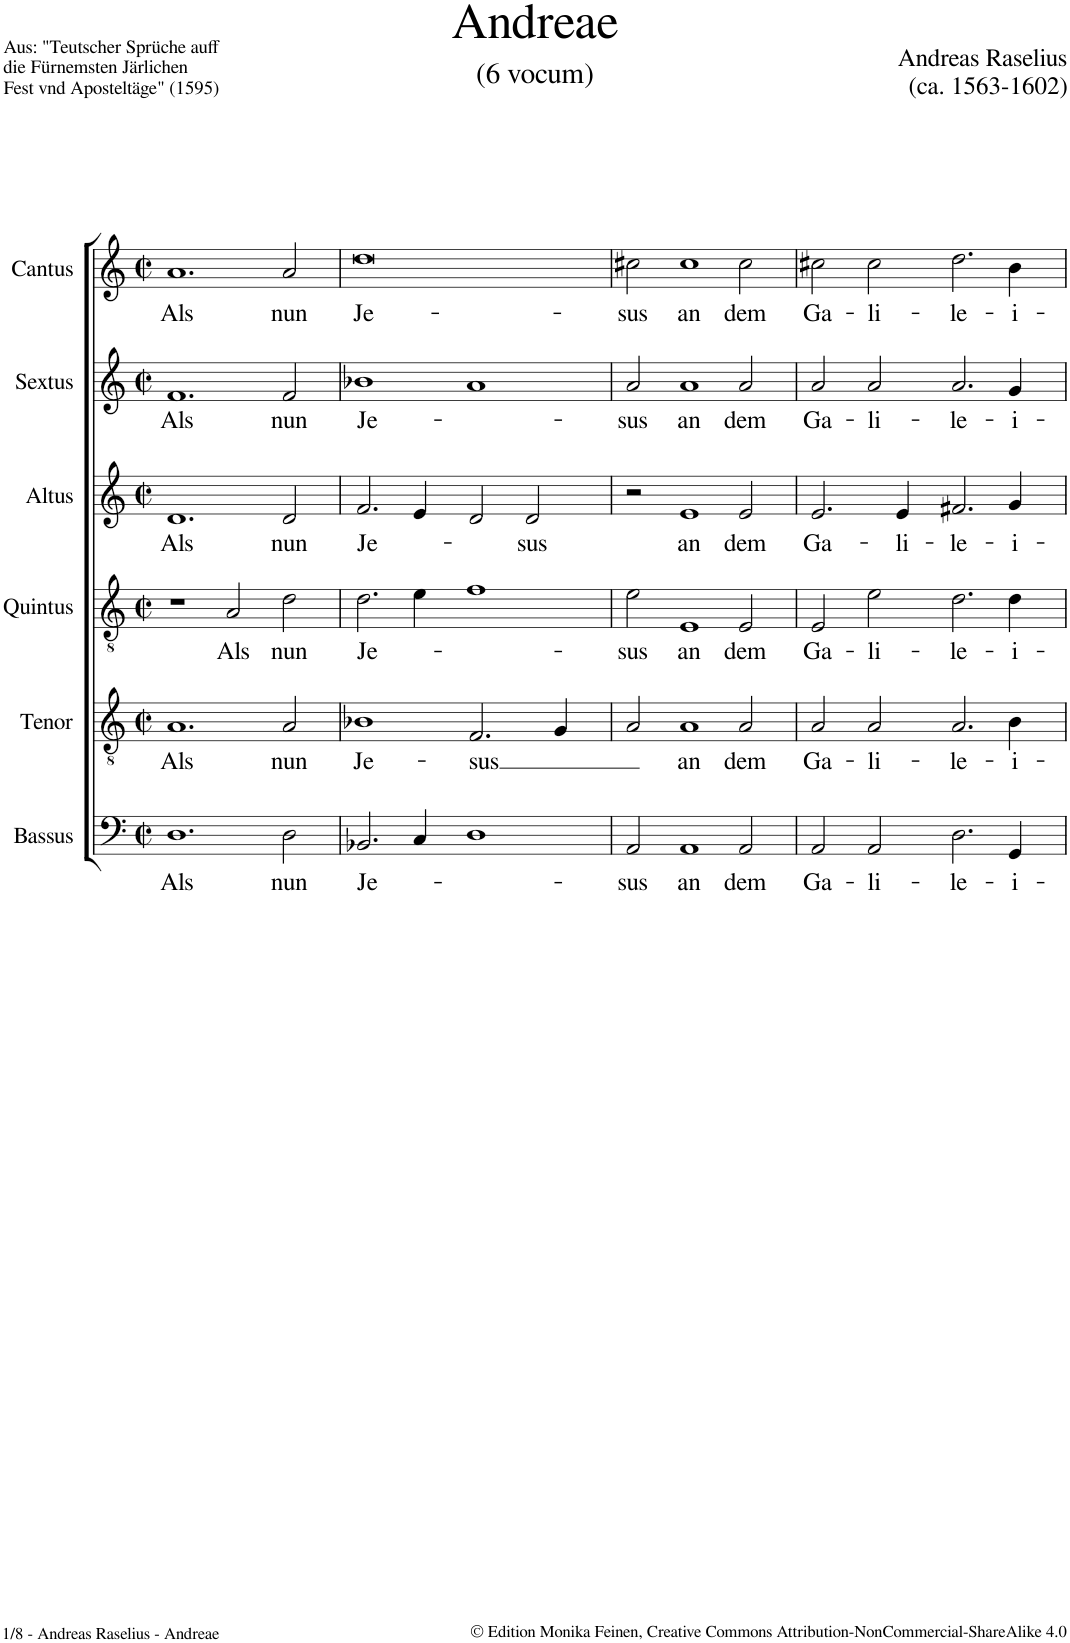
**kern	**text	**kern	**text	**kern	**text	**kern	**text	**kern	**text	**kern	**text
*part6	*part6	*part5	*part5	*part4	*part4	*part3	*part3	*part2	*part2	*part1	*part1
*staff6	*staff6	*staff5	*staff5	*staff4	*staff4	*staff3	*staff3	*staff2	*staff2	*staff1	*staff1
*I"Bassus	*	*I"Tenor	*	*I"Quintus	*	*I"Altus	*	*I"Sextus	*	*I"Cantus	*
*clefF4	*	*clefGv2	*	*clefGv2	*	*clefG2	*	*clefG2	*	*clefG2	*
*k[]	*	*k[]	*	*k[]	*	*k[]	*	*k[]	*	*k[]	*
*M4/2	*	*M4/2	*	*M4/2	*	*M4/2	*	*M4/2	*	*M4/2	*
*met(c|)	*	*met(c|)	*	*met(c|)	*	*met(c|)	*	*met(c|)	*	*met(c|)	*
=1	=1	=1	=1	=1	=1	=1	=1	=1	=1	=1	=1
!	!LO:LY:b	!	!LO:LY:b	!	!	!	!LO:LY:b	!	!LO:LY:b	!	!LO:LY:b
1.D	Als	1.A	Als	1r	.	1.d	Als	1.f	Als	1.a	Als
!	!	!	!	!	!LO:LY:b	!	!	!	!	!	!
.	.	.	.	2A/	Als	.	.	.	.	.	.
!	!LO:LY:b	!	!LO:LY:b	!	!LO:LY:b	!	!LO:LY:b	!	!LO:LY:b	!	!LO:LY:b
2D\	nun	2A/	nun	2d\	nun	2d/	nun	2f/	nun	2a/	nun
=2	=2	=2	=2	=2	=2	=2	=2	=2	=2	=2	=2
!	!LO:LY:b	!	!LO:LY:b	!	!LO:LY:b	!	!LO:LY:b	!	!LO:LY:b	!	!LO:LY:b
2.BB-X/	Je-	1B-X	Je-	2.d\	Je-	2.f/	Je-	1b-X	Je-	0dd	Je-
4C/	.	.	.	4e\	.	4e/	.	.	.	.	.
!	!	!	!LO:LY:b	!	!	!	!	!	!	!	!
1D	.	2.F/	-sus	1f	.	2d/	.	1a	.	.	.
!	!	!	!	!	!	!	!LO:LY:b	!	!	!	!
.	.	.	.	.	.	2d/	-sus	.	.	.	.
.	.	4G/	.	.	.	.	.	.	.	.	.
=3	=3	=3	=3	=3	=3	=3	=3	=3	=3	=3	=3
!	!LO:LY:b	!	!	!	!LO:LY:b	!	!	!	!LO:LY:b	!	!LO:LY:b
2AA/	-sus	2A/	.	2e\	-sus	2r	.	2a/	-sus	2cc#X\	-sus
!	!LO:LY:b	!	!LO:LY:b	!	!LO:LY:b	!	!LO:LY:b	!	!LO:LY:b	!	!LO:LY:b
1AA	an	1A	an	1E	an	1e	an	1a	an	1cc#	an
!	!LO:LY:b	!	!LO:LY:b	!	!LO:LY:b	!	!LO:LY:b	!	!LO:LY:b	!	!LO:LY:b
2AA/	dem	2A/	dem	2E/	dem	2e/	dem	2a/	dem	2cc#\	dem
=4	=4	=4	=4	=4	=4	=4	=4	=4	=4	=4	=4
!	!LO:LY:b	!	!LO:LY:b	!	!LO:LY:b	!	!LO:LY:b	!	!LO:LY:b	!	!LO:LY:b
2AA/	Ga-	2A/	Ga-	2E/	Ga-	2.e/	Ga-	2a/	Ga-	2cc#X\	Ga-
!	!LO:LY:b	!	!LO:LY:b	!	!LO:LY:b	!	!	!	!LO:LY:b	!	!LO:LY:b
2AA/	-li-	2A/	-li-	2e\	-li-	.	.	2a/	-li-	2cc#\	-li-
!	!	!	!	!	!	!	!LO:LY:b	!	!	!	!
.	.	.	.	.	.	4e/	-li-	.	.	.	.
!	!LO:LY:b	!	!LO:LY:b	!	!LO:LY:b	!	!LO:LY:b	!	!LO:LY:b	!	!LO:LY:b
2.D\	-le-	2.A/	-le-	2.d\	-le-	2.f#X/	-le-	2.a/	-le-	2.dd\	-le-
!	!LO:LY:b	!	!LO:LY:b	!	!LO:LY:b	!	!LO:LY:b	!	!LO:LY:b	!	!LO:LY:b
4GG/	-i-	4B\	-i-	4d\	-i-	4g/	-i-	4g/	-i-	4b\	-i-
=	=	=	=	=	=	=	=	=	=	=	=
*-	*-	*-	*-	*-	*-	*-	*-	*-	*-	*-	*-
